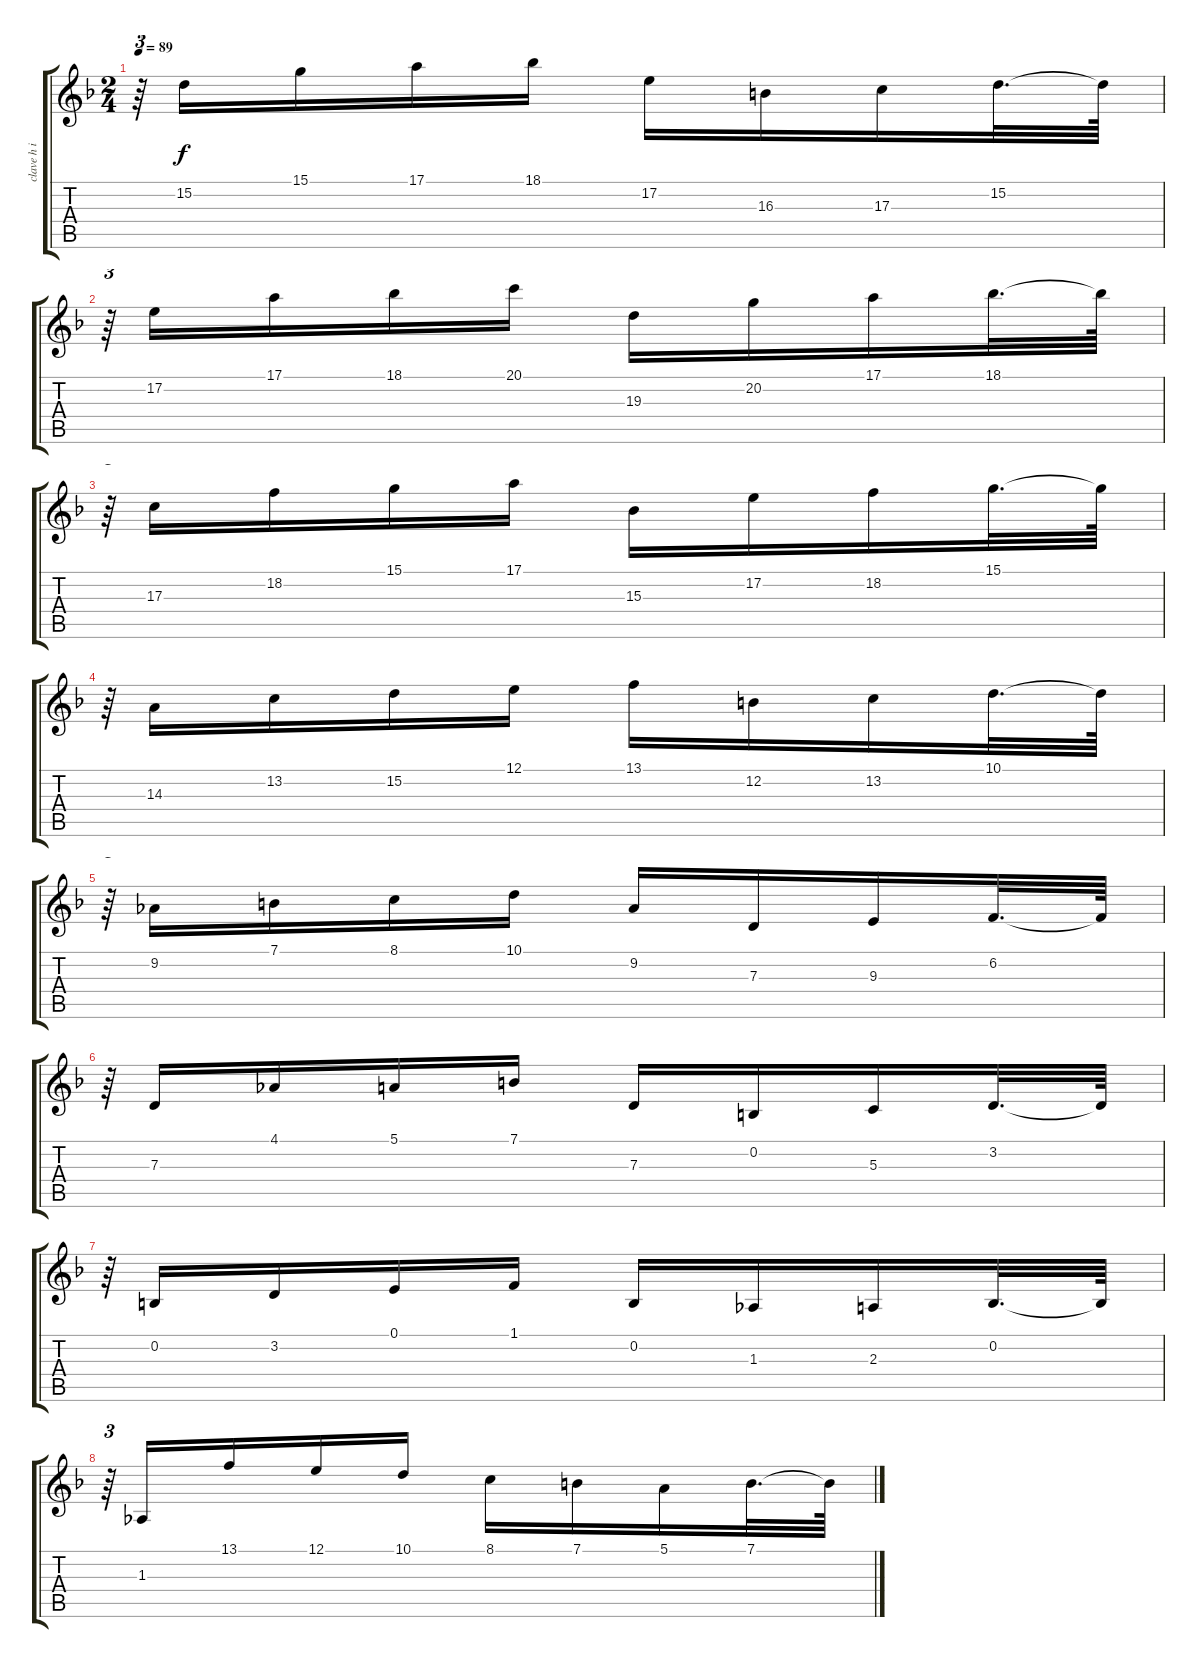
\track ("clave h i" "clave h i") {instrument harpsichord}
\staff {score tabs}
\tuning (E4 B3 G3 D3 A2 E2) {hide}
\ts (2 4)
\tempo 89
\clef g2
\ks dminor
r.64{tu (3 2) dy f} 15.2.16 15.1.16 17.1.16 18.1.16 17.2.16 16.3.16 17.3.16 15.2.32{d} 15.2{t}.64 |
r.64{tu (3 2)} 17.2.16 17.1.16 18.1.16 20.1.16 19.3.16 20.2.16 17.1.16 18.1.32{d} 18.1{t}.64 |
r.64{tu (3 2)} 17.3.16 18.2.16 15.1.16 17.1.16 15.3.16 17.2.16 18.2.16 15.1.32{d} 15.1{t}.64 |
r.64{tu (3 2)} 14.3.16 13.2.16 15.2.16 12.1.16 13.1.16 12.2.16 13.2.16 10.1.32{d} 10.1{t}.64 |
r.64{tu (3 2)} 9.2.16 7.1.16 8.1.16 10.1.16 9.2.16 7.3.16 9.3.16 6.2.32{d} 6.2{t}.64 |
r.64{tu (3 2)} 7.3.16 4.1.16 5.1.16 7.1.16 7.3.16 0.2.16 5.3.16 3.2.32{d} 3.2{t}.64 |
r.64{tu (3 2)} 0.2.16 3.2.16 0.1.16 1.1.16 0.2.16 1.3.16 2.3.16 0.2.32{d} 0.2{t}.64 |
r.64{tu (3 2)} 1.3.16 13.1.16 12.1.16 10.1.16 8.1.16 7.1.16 5.1.16 7.1.32{d} 7.1{t}.64
